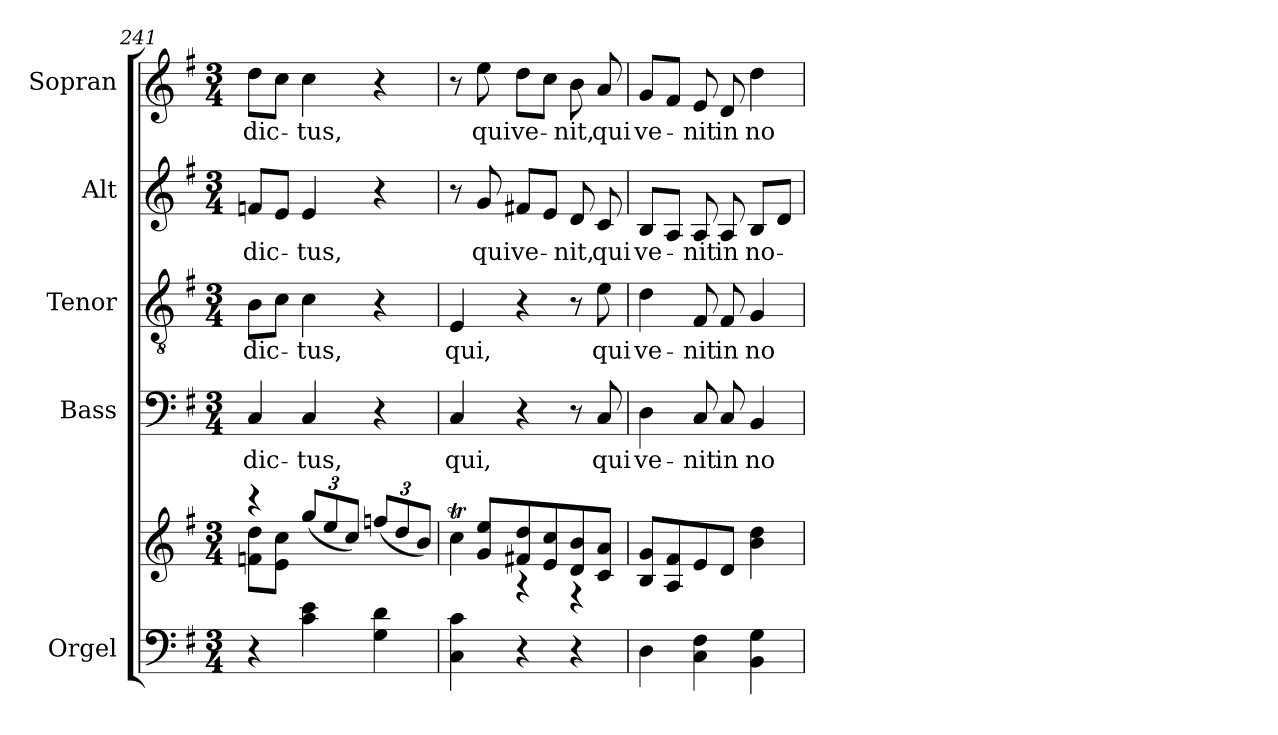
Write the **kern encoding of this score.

**kern	**kern	**kern	**text	**kern	**text	**kern	**text	**kern	**text
*part5	*part5	*part4	*part4	*part3	*part3	*part2	*part2	*part1	*part1
*staff6	*staff5	*staff4	*staff4	*staff3	*staff3	*staff2	*staff2	*staff1	*staff1
*I"Orgel	*	*I"Bass	*	*I"Tenor	*	*I"Alt	*	*I"Sopran	*
*	*	*I'B.	*	*I'T.	*	*I'A.	*	*I'S.	*
*clefF4	*clefG2	*clefF4	*	*clefGv2	*	*clefG2	*	*clefG2	*
*k[f#]	*k[f#]	*k[f#]	*	*k[f#]	*	*k[f#]	*	*k[f#]	*
*G:	*G:	*G:	*	*G:	*	*G:	*	*G:	*
*M3/4	*M3/4	*M3/4	*	*M3/4	*	*M3/4	*	*M3/4	*
=241	=241	=241	=241	=241	=241	=241	=241	=241	=241
*	*^	*	*	*	*	*	*	*	*
!	!	!	!	!LO:LY:b	!	!LO:LY:b	!	!LO:LY:b	!	!LO:LY:b
4r	4rbb	8fn!\ 8dd!\L	4C/	-dic-	8B\L	-dic-	8fn/L	-dic-	8dd\L	-dic-
.	.	8e!\ 8cc!\J	.	.	8c\J	.	8e/J	.	8cc\J	.
*	*Xbrackettup	*	*	*	*	*	*	*	*	*
!	!	!	!	!LO:LY:b	!	!LO:LY:b	!	!LO:LY:b	!	!LO:LY:b
4c\ 4e\	(<12gg/L	2ryy	4C/	-tus,	4c\	-tus,	4e/	-tus,	4cc\	-tus,
.	12ee/	.	.	.	.	.	.	.	.	.
.	12cc/J)	.	.	.	.	.	.	.	.	.
4G\ 4d\	(<12ffn/L	.	4r	.	4r	.	4r	.	4r	.
.	12dd/	.	.	.	.	.	.	.	.	.
.	12b/J)	.	.	.	.	.	.	.	.	.
=242	=242	=242	=242	=242	=242	=242	=242	=242	=242	=242
!	!	!	!	!LO:LY:b	!	!LO:LY:b	!	!	!	!
4C\ 4c\	4ccT\	8ryy	4C/	qui,	4E/	qui,	8r	.	8r	.
!	!	!	!	!	!	!	!	!LO:LY:b	!	!LO:LY:b
.	.	8g!/ 8ee!/L	.	.	.	.	8g/	qui	8ee\	qui
!	!	!	!	!	!	!	!	!LO:LY:b	!	!LO:LY:b
4r	4rA	8f#X/ 8dd/	4r	.	4r	.	8f#X/L	ve-	8dd\L	ve-
.	.	8e/ 8cc/	.	.	.	.	8e/J	.	8cc\J	.
!	!	!	!	!	!	!	!	!LO:LY:b	!	!LO:LY:b
4r	4rF	8d/ 8b/	8r	.	8r	.	8d/	-nit,	8b\	-nit,
!	!	!	!	!LO:LY:b	!	!LO:LY:b	!	!LO:LY:b	!	!LO:LY:b
.	.	8c/ 8a/J	8C/	qui	8e\	qui	8c/	qui	8a/	qui
=243	=243	=243	=243	=243	=243	=243	=243	=243	=243	=243
!	!	!	!	!LO:LY:b	!	!LO:LY:b	!	!LO:LY:b	!	!LO:LY:b
*	*v	*v	*	*	*	*	*	*	*	*
4D!\	8B!/ 8g!/L	4D\	ve-	4d\	ve-	8B/L	ve-	8g/L	ve-
.	8A!/ 8f#!/	.	.	.	.	8A/J	.	8f#/J	.
!	!	!	!LO:LY:b	!	!LO:LY:b	!	!LO:LY:b	!	!LO:LY:b
4C!\ 4F#!\	8e!/	8C/	-nit	8F#/	-nit	8A/	-nit	8e/	-nit
!	!	!	!LO:LY:b	!	!LO:LY:b	!	!LO:LY:b	!	!LO:LY:b
.	8d!/J	8C/	in	8F#/	in	8A/	in	8d/	in
!	!	!	!LO:LY:b	!	!LO:LY:b	!	!LO:LY:b	!	!LO:LY:b
4BB!\ 4G!\	4b!\ 4dd!\	4BB/	no-	4G/	no-	8B/L	no-	4dd\	no-
.	.	.	.	.	.	8d/J	.	.	.
=	=	=	=	=	=	=	=	=	=
*-	*-	*-	*-	*-	*-	*-	*-	*-	*-
